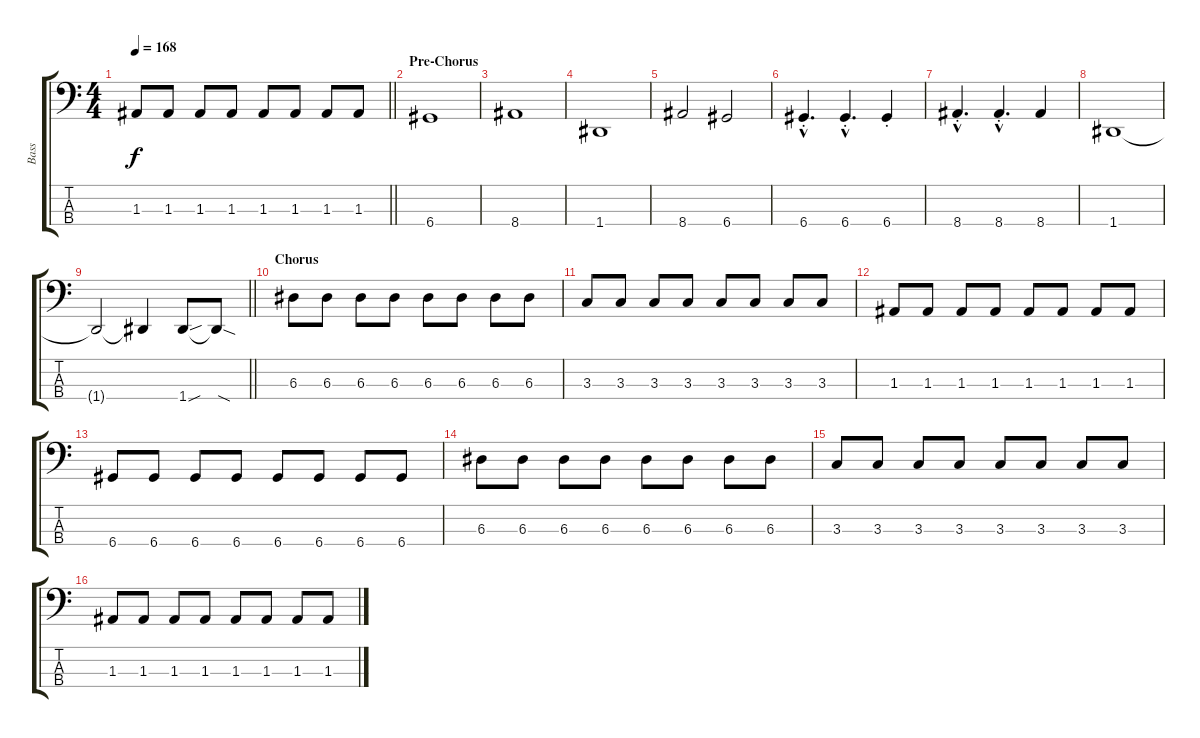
\track ("Bass" "Bass") {instrument electricbassfinger}
\staff {score tabs}
\tuning (G2 D2 A1 D1) {hide}
\ts (4 4)
\tempo 168
\clef f4
\barLineRight lightlight
\ks c
1.3.8{dy f} 1.3.8 1.3.8 1.3.8 1.3.8 1.3.8 1.3.8 1.3.8 |
\section ("" "Pre-Chorus")
6.4.1 |
8.4.1 |
1.4.1 |
8.4.2 6.4.2 |
6.4{hac st}.4{d} 6.4{hac st}.4{d} 6.4{st}.4 |
8.4{hac st}.4{d} 8.4{hac st}.4{d} 8.4.4 |
1.4.1 |
\barLineRight lightlight
1.4{t}.2 1.4{t}.4 1.4{sou}.8 1.4{sod t}.8 |
\section ("" "Chorus")
6.3.8 6.3.8 6.3.8 6.3.8 6.3.8 6.3.8 6.3.8 6.3.8 |
3.3.8 3.3.8 3.3.8 3.3.8 3.3.8 3.3.8 3.3.8 3.3.8 |
1.3.8 1.3.8 1.3.8 1.3.8 1.3.8 1.3.8 1.3.8 1.3.8 |
6.4.8 6.4.8 6.4.8 6.4.8 6.4.8 6.4.8 6.4.8 6.4.8 |
6.3.8 6.3.8 6.3.8 6.3.8 6.3.8 6.3.8 6.3.8 6.3.8 |
3.3.8 3.3.8 3.3.8 3.3.8 3.3.8 3.3.8 3.3.8 3.3.8 |
1.3.8 1.3.8 1.3.8 1.3.8 1.3.8 1.3.8 1.3.8 1.3.8
